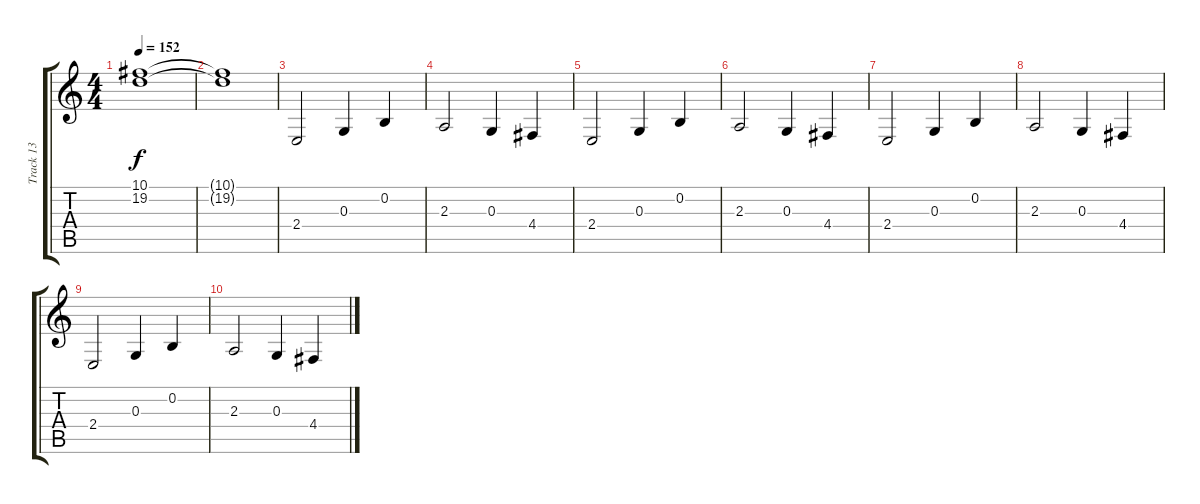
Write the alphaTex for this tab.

\track ("Track 13" "Track 13") {instrument pad8sweep}
\staff {score tabs}
\tuning (E4 B3 G3 D3 A2 E2) {hide}
\ts (4 4)
\tempo 152
\clef g2
\ks c
(10.1 19.2).1{dy f} |
(10.1{t} 19.2{t}).1 |
2.4.2 0.3.4 0.2.4 |
2.3.2 0.3.4 4.4.4 |
2.4.2 0.3.4 0.2.4 |
2.3.2 0.3.4 4.4.4 |
2.4.2 0.3.4 0.2.4 |
2.3.2 0.3.4 4.4.4 |
2.4.2 0.3.4 0.2.4 |
2.3.2 0.3.4 4.4.4
